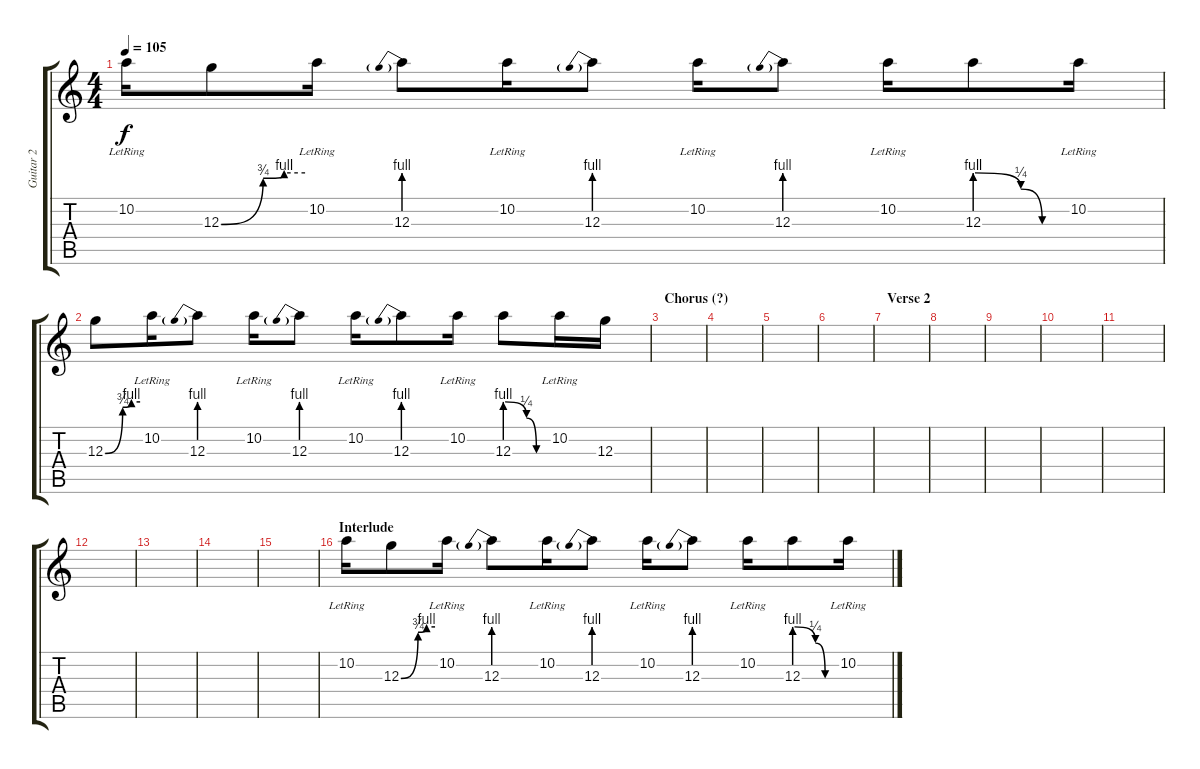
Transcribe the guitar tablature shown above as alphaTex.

\track ("Guitar 2" "Guitar 2") {instrument overdrivenguitar}
\staff {score tabs}
\tuning (E4 B3 G3 D3 A2 E2) {hide}
\ts (4 4)
\tempo 105
\clef g2
\ks c
10.2{lr}.16{dy f} 12.3{be (custom 0 0 30 3 45 4 60 4)}.8 10.2{lr}.16 12.3{be (prebend 0 4 60 4)}.8 10.2{lr}.16 12.3{be (prebend 0 4 60 4)}.8 10.2{lr}.16 12.3{be (prebend 0 4 60 4)}.8 10.2{lr}.16 12.3{be (custom 0 4 30 1 44 0 60 0)}.8 10.2{lr}.16 |
12.3{be (custom 0 0 30 3 45 4 60 4)}.8 10.2{lr}.16 12.3{be (prebend 0 4 60 4)}.8 10.2{lr}.16 12.3{be (prebend 0 4 60 4)}.8 10.2{lr}.16 12.3{be (prebend 0 4 60 4)}.8 10.2{lr}.16 12.3{be (custom 0 4 30 1 44 0 60 0)}.8 10.2{lr}.16 12.3.16 |
\section ("" "Chorus (?)")
|
|
|
|
\section ("" "Verse 2")
|
|
|
|
|
|
|
|
|
\section ("" "Interlude")
10.2{lr}.16 12.3{be (custom 0 0 30 3 45 4 60 4)}.8 10.2{lr}.16 12.3{be (prebend 0 4 60 4)}.8 10.2{lr}.16 12.3{be (prebend 0 4 60 4)}.8 10.2{lr}.16 12.3{be (prebend 0 4 60 4)}.8 10.2{lr}.16 12.3{be (custom 0 4 30 1 44 0 60 0)}.8 10.2{lr}.16
